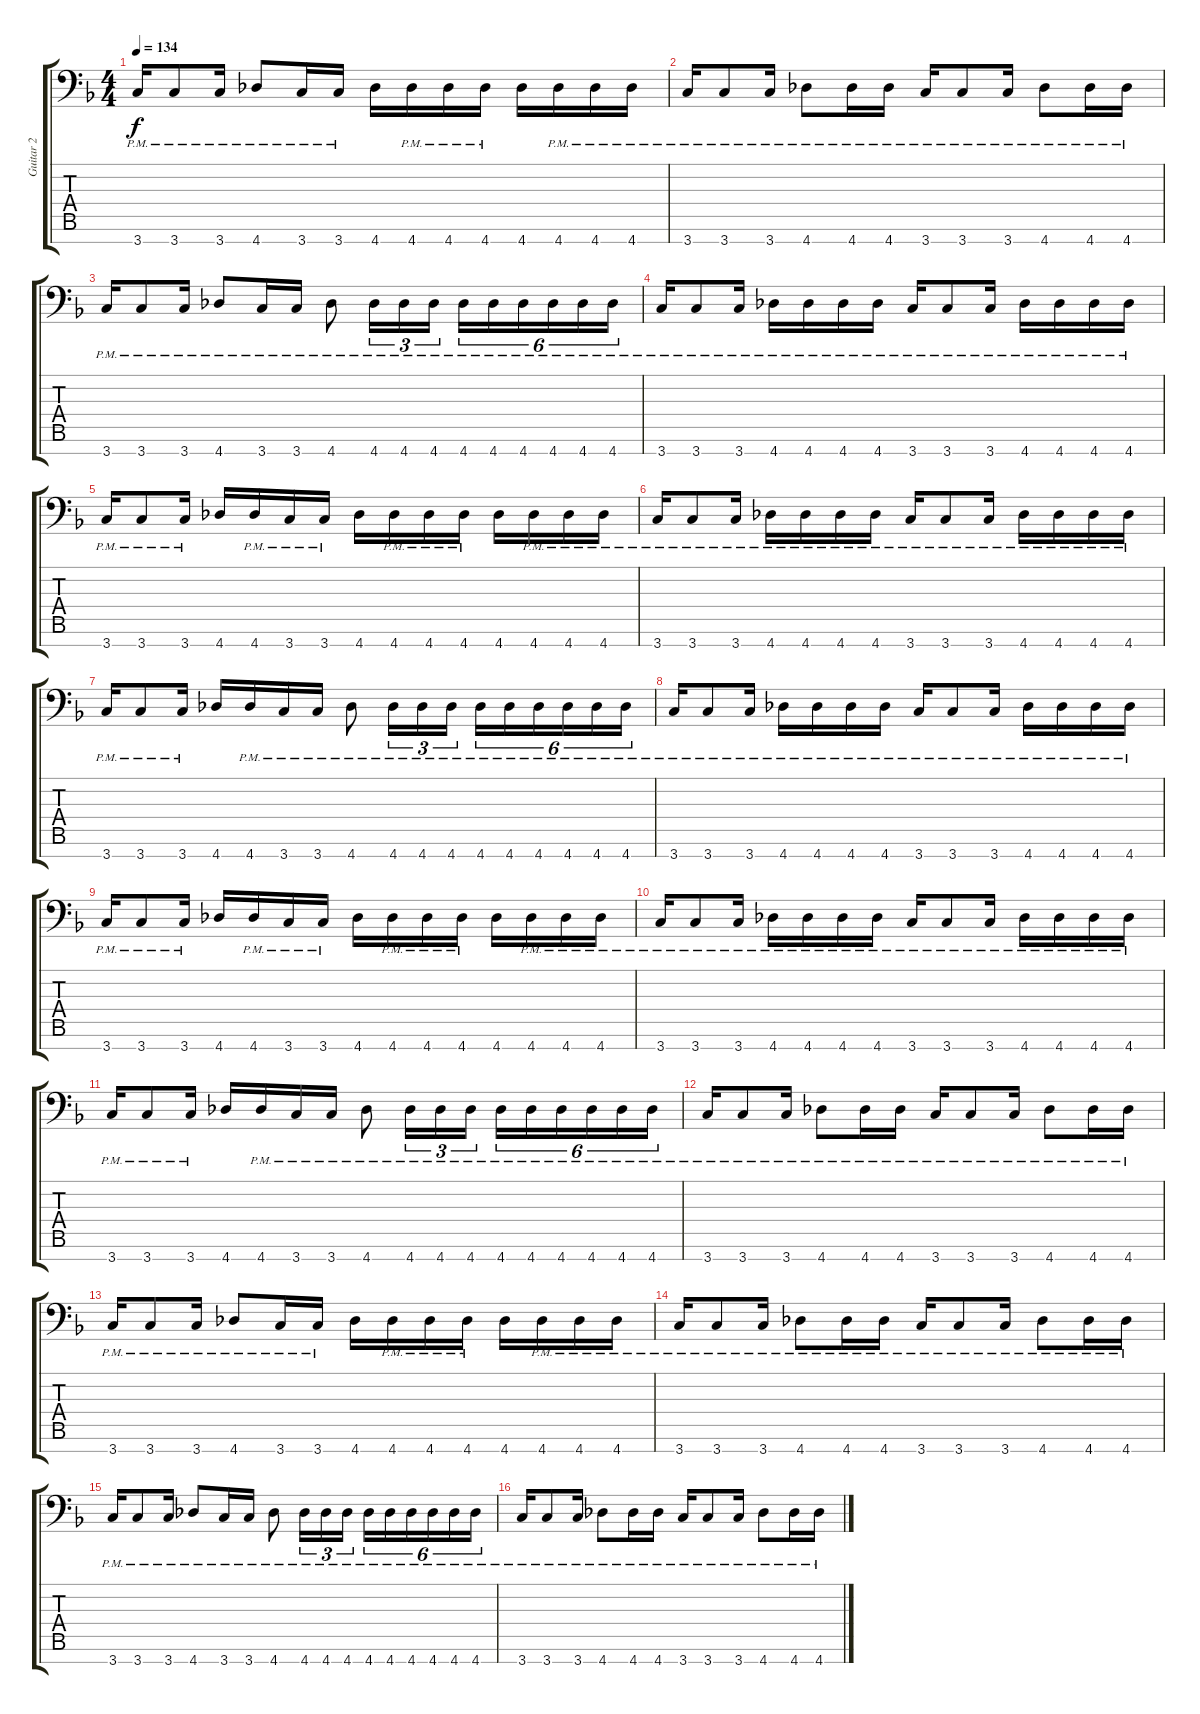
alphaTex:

\track ("Guitar 2" "Guitar 2") {instrument overdrivenguitar}
\staff {score tabs}
\tuning (D4 A3 F3 C3 G2 D2 A1) {hide}
\ts (4 4)
\tempo 134
\clef f4
\ks dminor
3.7{pm}.16{dy f} 3.7{pm}.8 3.7{pm}.16 4.7{pm}.8 3.7{pm}.16 3.7{pm}.16 4.7.16 4.7{pm}.16 4.7{pm}.16 4.7{pm}.16 4.7.16 4.7{pm}.16 4.7{pm}.16 4.7{pm}.16 |
3.7{pm}.16 3.7{pm}.8 3.7{pm}.16 4.7{pm}.8 4.7{pm}.16 4.7{pm}.16 3.7{pm}.16 3.7{pm}.8 3.7{pm}.16 4.7{pm}.8 4.7{pm}.16 4.7{pm}.16 |
3.7{pm}.16 3.7{pm}.8 3.7{pm}.16 4.7{pm}.8 3.7{pm}.16 3.7{pm}.16 4.7{pm}.8 4.7{pm}.16{tu (3 2)} 4.7{pm}.16{tu (3 2)} 4.7{pm}.16{tu (3 2)} 4.7{pm}.16{tu (6 4)} 4.7{pm}.16{tu (6 4)} 4.7{pm}.16{tu (6 4)} 4.7{pm}.16{tu (6 4)} 4.7{pm}.16{tu (6 4)} 4.7{pm}.16{tu (6 4)} |
3.7{pm}.16 3.7{pm}.8 3.7{pm}.16 4.7{pm}.16 4.7{pm}.16 4.7{pm}.16 4.7{pm}.16 3.7{pm}.16 3.7{pm}.8 3.7{pm}.16 4.7{pm}.16 4.7{pm}.16 4.7{pm}.16 4.7{pm}.16 |
3.7{pm}.16 3.7{pm}.8 3.7{pm}.16 4.7.16 4.7{pm}.16 3.7{pm}.16 3.7{pm}.16 4.7.16 4.7{pm}.16 4.7{pm}.16 4.7{pm}.16 4.7.16 4.7{pm}.16 4.7{pm}.16 4.7{pm}.16 |
3.7{pm}.16 3.7{pm}.8 3.7{pm}.16 4.7{pm}.16 4.7{pm}.16 4.7{pm}.16 4.7{pm}.16 3.7{pm}.16 3.7{pm}.8 3.7{pm}.16 4.7{pm}.16 4.7{pm}.16 4.7{pm}.16 4.7{pm}.16 |
3.7{pm}.16 3.7{pm}.8 3.7{pm}.16 4.7.16 4.7{pm}.16 3.7{pm}.16 3.7{pm}.16 4.7{pm}.8 4.7{pm}.16{tu (3 2)} 4.7{pm}.16{tu (3 2)} 4.7{pm}.16{tu (3 2)} 4.7{pm}.16{tu (6 4)} 4.7{pm}.16{tu (6 4)} 4.7{pm}.16{tu (6 4)} 4.7{pm}.16{tu (6 4)} 4.7{pm}.16{tu (6 4)} 4.7{pm}.16{tu (6 4)} |
3.7{pm}.16 3.7{pm}.8 3.7{pm}.16 4.7{pm}.16 4.7{pm}.16 4.7{pm}.16 4.7{pm}.16 3.7{pm}.16 3.7{pm}.8 3.7{pm}.16 4.7{pm}.16 4.7{pm}.16 4.7{pm}.16 4.7{pm}.16 |
3.7{pm}.16 3.7{pm}.8 3.7{pm}.16 4.7.16 4.7{pm}.16 3.7{pm}.16 3.7{pm}.16 4.7.16 4.7{pm}.16 4.7{pm}.16 4.7{pm}.16 4.7.16 4.7{pm}.16 4.7{pm}.16 4.7{pm}.16 |
3.7{pm}.16 3.7{pm}.8 3.7{pm}.16 4.7{pm}.16 4.7{pm}.16 4.7{pm}.16 4.7{pm}.16 3.7{pm}.16 3.7{pm}.8 3.7{pm}.16 4.7{pm}.16 4.7{pm}.16 4.7{pm}.16 4.7{pm}.16 |
3.7{pm}.16 3.7{pm}.8 3.7{pm}.16 4.7.16 4.7{pm}.16 3.7{pm}.16 3.7{pm}.16 4.7{pm}.8 4.7{pm}.16{tu (3 2)} 4.7{pm}.16{tu (3 2)} 4.7{pm}.16{tu (3 2)} 4.7{pm}.16{tu (6 4)} 4.7{pm}.16{tu (6 4)} 4.7{pm}.16{tu (6 4)} 4.7{pm}.16{tu (6 4)} 4.7{pm}.16{tu (6 4)} 4.7{pm}.16{tu (6 4)} |
3.7{pm}.16 3.7{pm}.8 3.7{pm}.16 4.7{pm}.8 4.7{pm}.16 4.7{pm}.16 3.7{pm}.16 3.7{pm}.8 3.7{pm}.16 4.7{pm}.8 4.7{pm}.16 4.7{pm}.16 |
3.7{pm}.16 3.7{pm}.8 3.7{pm}.16 4.7{pm}.8 3.7{pm}.16 3.7{pm}.16 4.7.16 4.7{pm}.16 4.7{pm}.16 4.7{pm}.16 4.7.16 4.7{pm}.16 4.7{pm}.16 4.7{pm}.16 |
3.7{pm}.16 3.7{pm}.8 3.7{pm}.16 4.7{pm}.8 4.7{pm}.16 4.7{pm}.16 3.7{pm}.16 3.7{pm}.8 3.7{pm}.16 4.7{pm}.8 4.7{pm}.16 4.7{pm}.16 |
3.7{pm}.16 3.7{pm}.8 3.7{pm}.16 4.7{pm}.8 3.7{pm}.16 3.7{pm}.16 4.7{pm}.8 4.7{pm}.16{tu (3 2)} 4.7{pm}.16{tu (3 2)} 4.7{pm}.16{tu (3 2)} 4.7{pm}.16{tu (6 4)} 4.7{pm}.16{tu (6 4)} 4.7{pm}.16{tu (6 4)} 4.7{pm}.16{tu (6 4)} 4.7{pm}.16{tu (6 4)} 4.7{pm}.16{tu (6 4)} |
3.7{pm}.16 3.7{pm}.8 3.7{pm}.16 4.7{pm}.8 4.7{pm}.16 4.7{pm}.16 3.7{pm}.16 3.7{pm}.8 3.7{pm}.16 4.7{pm}.8 4.7{pm}.16 4.7{pm}.16
